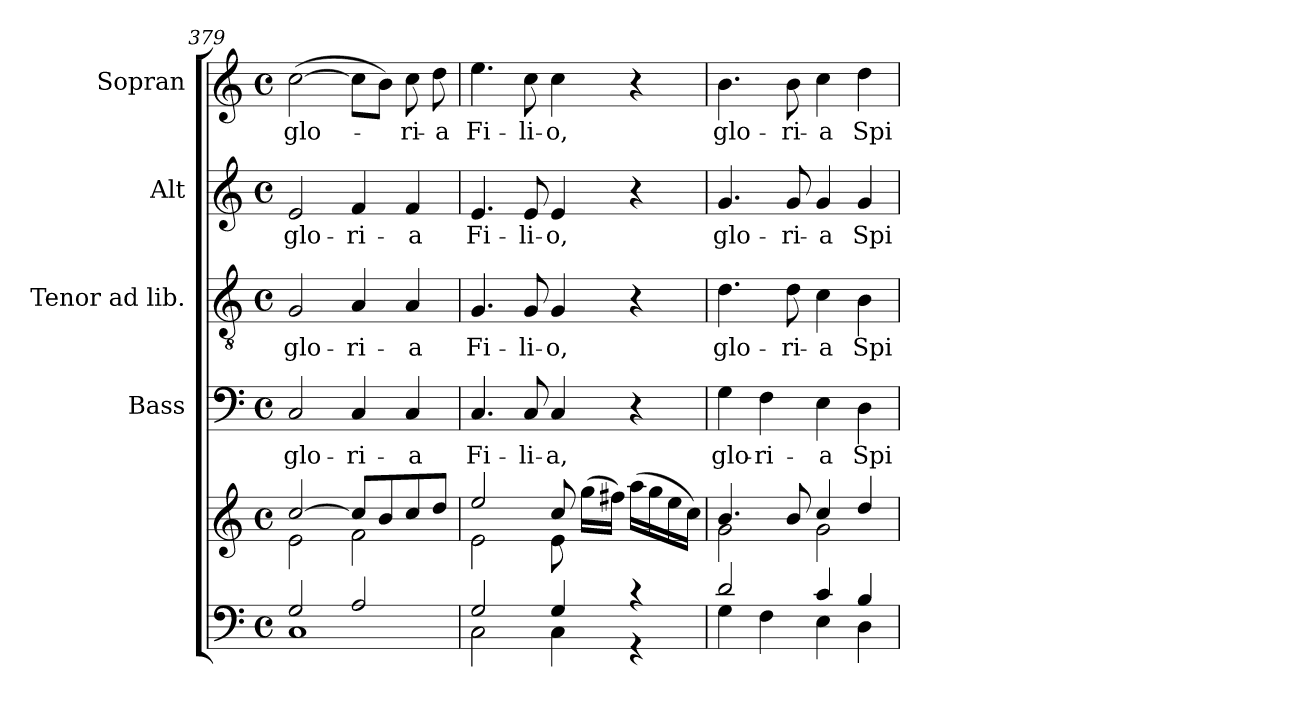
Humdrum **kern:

**kern	**kern	**kern	**text	**kern	**text	**kern	**text	**kern	**text
*part5	*part5	*part4	*part4	*part3	*part3	*part2	*part2	*part1	*part1
*staff6	*staff5	*staff4	*staff4	*staff3	*staff3	*staff2	*staff2	*staff1	*staff1
*	*	*I"Bass	*	*I"Tenor ad lib.	*	*I"Alt	*	*I"Sopran	*
*	*	*I'B.	*	*I'T.	*	*I'A.	*	*I'S.	*
*clefF4	*clefG2	*clefF4	*	*clefGv2	*	*clefG2	*	*clefG2	*
*k[]	*k[]	*k[]	*	*k[]	*	*k[]	*	*k[]	*
*C:	*C:	*C:	*	*C:	*	*C:	*	*C:	*
*M4/4	*M4/4	*M4/4	*	*M4/4	*	*M4/4	*	*M4/4	*
*met(c)	*met(c)	*met(c)	*	*met(c)	*	*met(c)	*	*met(c)	*
=379	=379	=379	=379	=379	=379	=379	=379	=379	=379
*^	*^	*	*	*	*	*	*	*	*
!	!	!	!	!	!LO:LY:b	!	!LO:LY:b	!	!LO:LY:b	!	!LO:LY:b
2G/	1C	[>2cc/	2e\	2C/	glo-	2G/	glo-	2e/	glo-	(>[2cc\	glo-
!	!	!	!	!	!LO:LY:b	!	!LO:LY:b	!	!LO:LY:b	!	!
2A/	.	8cc/L]	2f\	4C/	-ri-	4A/	-ri-	4f/	-ri-	8cc\L]	.
.	.	8b/	.	.	.	.	.	.	.	8b\J)	.
!	!	!	!	!	!LO:LY:b	!	!LO:LY:b	!	!LO:LY:b	!	!LO:LY:b
.	.	8cc/	.	4C/	-a	4A/	-a	4f/	-a	8cc\	-ri-
!	!	!	!	!	!	!	!	!	!	!	!LO:LY:b
.	.	8dd/J	.	.	.	.	.	.	.	8dd\	-a
=380	=380	=380	=380	=380	=380	=380	=380	=380	=380	=380	=380
!	!	!	!	!	!LO:LY:b	!	!LO:LY:b	!	!LO:LY:b	!	!LO:LY:b
2G/	2C\	2ee/	2e\	4.C/	Fi-	4.G/	Fi-	4.e/	Fi-	4.ee\	Fi-
!	!	!	!	!	!LO:LY:b	!	!LO:LY:b	!	!LO:LY:b	!	!LO:LY:b
.	.	.	.	8C/	-li-	8G/	-li-	8e/	-li-	8cc\	-li-
!	!	!	!	!	!LO:LY:b	!	!LO:LY:b	!	!LO:LY:b	!	!LO:LY:b
4G/	4C\	8cc/	8e\	4C/	-a,	4G/	-o,	4e/	-o,	4cc\	-o,
.	.	(>16gg\LL	4.ryy	.	.	.	.	.	.	.	.
.	.	16ff#X\JJ)	.	.	.	.	.	.	.	.	.
4r	4r	(>16aa\LL	.	4r	.	4r	.	4r	.	4r	.
.	.	16gg\	.	.	.	.	.	.	.	.	.
.	.	16ee\	.	.	.	.	.	.	.	.	.
.	.	16cc\JJ)	.	.	.	.	.	.	.	.	.
=381	=381	=381	=381	=381	=381	=381	=381	=381	=381	=381	=381
!	!	!	!	!	!LO:LY:b	!	!LO:LY:b	!	!LO:LY:b	!	!LO:LY:b
2d/	4G\	4.b/	2g\	4G\	glo-	4.d\	glo-	4.g/	glo-	4.b\	glo-
!	!	!	!	!	!LO:LY:b	!	!	!	!	!	!
.	4F\	.	.	4F\	-ri-	.	.	.	.	.	.
!	!	!	!	!	!	!	!LO:LY:b	!	!LO:LY:b	!	!LO:LY:b
.	.	8b/	.	.	.	8d\	-ri-	8g/	-ri-	8b\	-ri-
!	!	!	!	!	!LO:LY:b	!	!LO:LY:b	!	!LO:LY:b	!	!LO:LY:b
4c/	4E\	4cc/	2g\	4E\	-a	4c\	-a	4g/	-a	4cc\	-a
!	!	!	!	!	!LO:LY:b	!	!LO:LY:b	!	!LO:LY:b	!	!LO:LY:b
4B/	4D\	4dd/	.	4D\	Spi-	4B\	Spi-	4g/	Spi-	4dd\	Spi-
*v	*v	*	*	*	*	*	*	*	*	*	*
*	*v	*v	*	*	*	*	*	*	*	*
=	=	=	=	=	=	=	=	=	=
*-	*-	*-	*-	*-	*-	*-	*-	*-	*-
